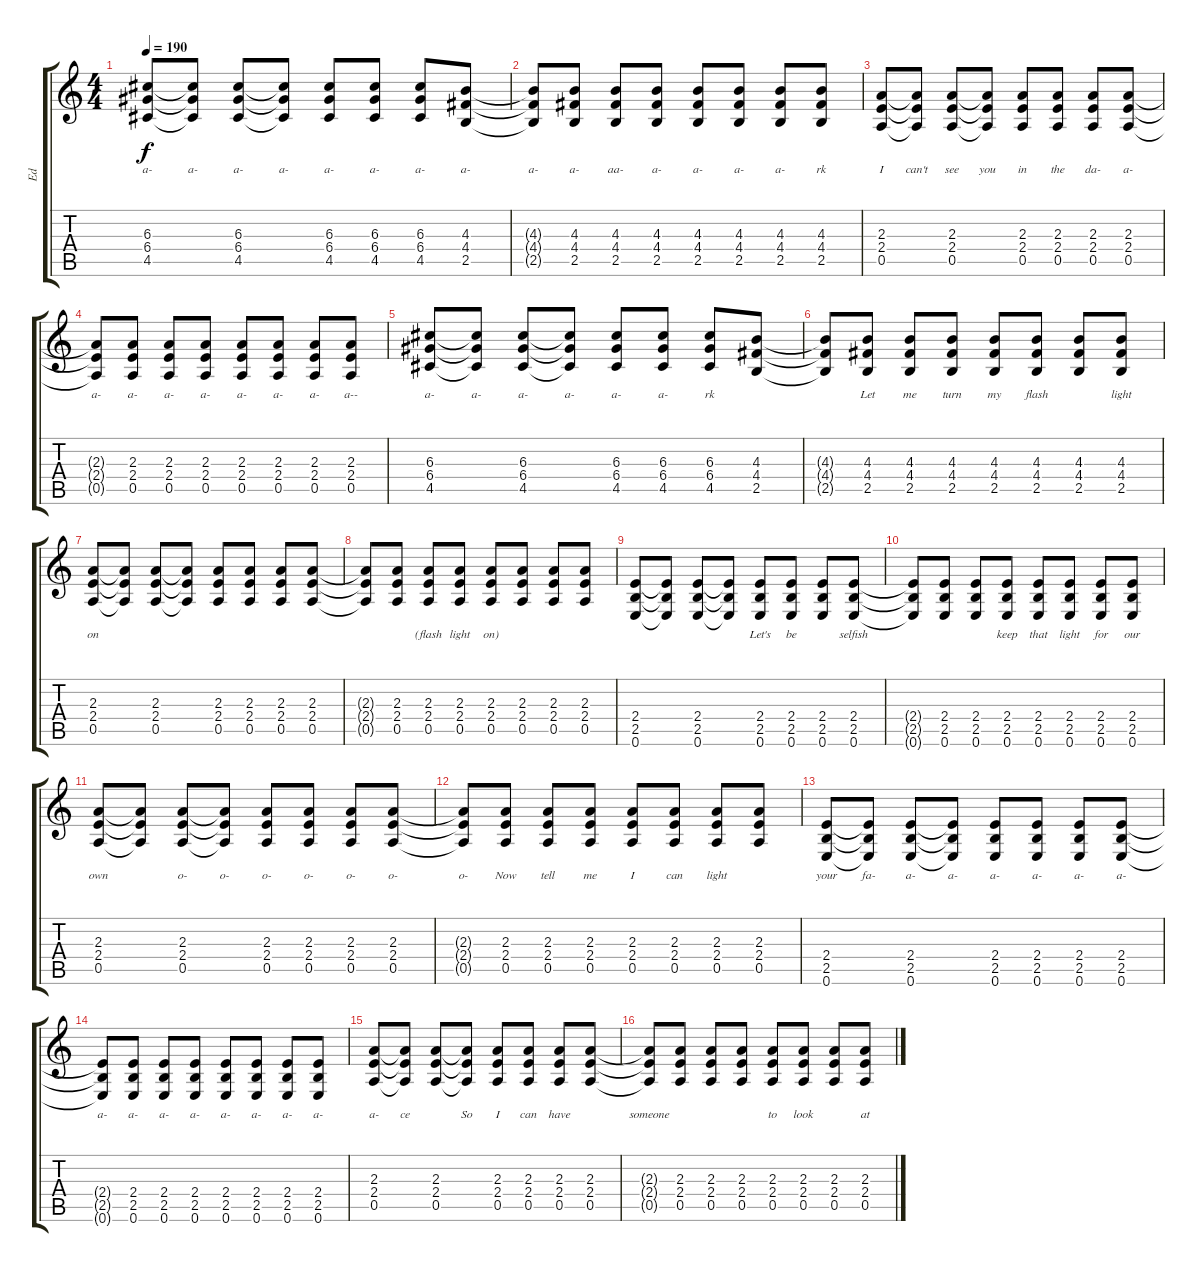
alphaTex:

\track ("Ed" "Ed") {instrument acousticguitarsteel}
\staff {score tabs}
\tuning (E4 B3 G3 D3 A2 E2) {hide}
\ts (4 4)
\tempo 190
\clef g2
\ks c
(6.3 6.4 4.5).8{lyrics (0 "a-") lyrics (1 "") lyrics (2 "") lyrics (3 "") lyrics (4 "") dy f} (6.3{t} 6.4{t} 4.5{t}).8{lyrics (0 "a-") lyrics (1 "") lyrics (2 "") lyrics (3 "") lyrics (4 "")} (6.3 6.4 4.5).8{lyrics (0 "a-") lyrics (1 "") lyrics (2 "") lyrics (3 "") lyrics (4 "")} (6.3{t} 6.4{t} 4.5{t}).8{lyrics (0 "a-") lyrics (1 "") lyrics (2 "") lyrics (3 "") lyrics (4 "")} (6.3 6.4 4.5).8{lyrics (0 "a-") lyrics (1 "") lyrics (2 "") lyrics (3 "") lyrics (4 "")} (6.3 6.4 4.5).8{lyrics (0 "a-") lyrics (1 "") lyrics (2 "") lyrics (3 "") lyrics (4 "")} (6.3 6.4 4.5).8{lyrics (0 "a-") lyrics (1 "") lyrics (2 "") lyrics (3 "") lyrics (4 "")} (4.3 4.4 2.5).8{lyrics (0 "a-") lyrics (1 "") lyrics (2 "") lyrics (3 "") lyrics (4 "")} |
(4.3{t} 4.4{t} 2.5{t}).8{lyrics (0 "a-") lyrics (1 "") lyrics (2 "") lyrics (3 "") lyrics (4 "")} (4.3 4.4 2.5).8{lyrics (0 "a-") lyrics (1 "") lyrics (2 "") lyrics (3 "") lyrics (4 "")} (4.3 4.4 2.5).8{lyrics (0 "aa-") lyrics (1 "") lyrics (2 "") lyrics (3 "") lyrics (4 "")} (4.3 4.4 2.5).8{lyrics (0 "a-") lyrics (1 "") lyrics (2 "") lyrics (3 "") lyrics (4 "")} (4.3 4.4 2.5).8{lyrics (0 "a-") lyrics (1 "") lyrics (2 "") lyrics (3 "") lyrics (4 "")} (4.3 4.4 2.5).8{lyrics (0 "a-") lyrics (1 "") lyrics (2 "") lyrics (3 "") lyrics (4 "")} (4.3 4.4 2.5).8{lyrics (0 "a-") lyrics (1 "") lyrics (2 "") lyrics (3 "") lyrics (4 "")} (4.3 4.4 2.5).8{lyrics (0 "rk") lyrics (1 "") lyrics (2 "") lyrics (3 "") lyrics (4 "")} |
(2.3 2.4 0.5).8{lyrics (0 "I") lyrics (1 "") lyrics (2 "") lyrics (3 "") lyrics (4 "")} (2.3{t} 2.4{t} 0.5{t}).8{lyrics (0 "can't") lyrics (1 "") lyrics (2 "") lyrics (3 "") lyrics (4 "")} (2.3 2.4 0.5).8{lyrics (0 "see") lyrics (1 "") lyrics (2 "") lyrics (3 "") lyrics (4 "")} (2.3{t} 2.4{t} 0.5{t}).8{lyrics (0 "you") lyrics (1 "") lyrics (2 "") lyrics (3 "") lyrics (4 "")} (2.3 2.4 0.5).8{lyrics (0 "in") lyrics (1 "") lyrics (2 "") lyrics (3 "") lyrics (4 "")} (2.3 2.4 0.5).8{lyrics (0 "the") lyrics (1 "") lyrics (2 "") lyrics (3 "") lyrics (4 "")} (2.3 2.4 0.5).8{lyrics (0 "da-") lyrics (1 "") lyrics (2 "") lyrics (3 "") lyrics (4 "")} (2.3 2.4 0.5).8{lyrics (0 "a-") lyrics (1 "") lyrics (2 "") lyrics (3 "") lyrics (4 "")} |
(2.3{t} 2.4{t} 0.5{t}).8{lyrics (0 "a-") lyrics (1 "") lyrics (2 "") lyrics (3 "") lyrics (4 "")} (2.3 2.4 0.5).8{lyrics (0 "a-") lyrics (1 "") lyrics (2 "") lyrics (3 "") lyrics (4 "")} (2.3 2.4 0.5).8{lyrics (0 "a-") lyrics (1 "") lyrics (2 "") lyrics (3 "") lyrics (4 "")} (2.3 2.4 0.5).8{lyrics (0 "a-") lyrics (1 "") lyrics (2 "") lyrics (3 "") lyrics (4 "")} (2.3 2.4 0.5).8{lyrics (0 "a-") lyrics (1 "") lyrics (2 "") lyrics (3 "") lyrics (4 "")} (2.3 2.4 0.5).8{lyrics (0 "a-") lyrics (1 "") lyrics (2 "") lyrics (3 "") lyrics (4 "")} (2.3 2.4 0.5).8{lyrics (0 "a-") lyrics (1 "") lyrics (2 "") lyrics (3 "") lyrics (4 "")} (2.3 2.4 0.5).8{lyrics (0 "a--") lyrics (1 "") lyrics (2 "") lyrics (3 "") lyrics (4 "")} |
(6.3 6.4 4.5).8{lyrics (0 "a-") lyrics (1 "") lyrics (2 "") lyrics (3 "") lyrics (4 "")} (6.3{t} 6.4{t} 4.5{t}).8{lyrics (0 "a-") lyrics (1 "") lyrics (2 "") lyrics (3 "") lyrics (4 "")} (6.3 6.4 4.5).8{lyrics (0 "a-") lyrics (1 "") lyrics (2 "") lyrics (3 "") lyrics (4 "")} (6.3{t} 6.4{t} 4.5{t}).8{lyrics (0 "a-") lyrics (1 "") lyrics (2 "") lyrics (3 "") lyrics (4 "")} (6.3 6.4 4.5).8{lyrics (0 "a-") lyrics (1 "") lyrics (2 "") lyrics (3 "") lyrics (4 "")} (6.3 6.4 4.5).8{lyrics (0 "a-") lyrics (1 "") lyrics (2 "") lyrics (3 "") lyrics (4 "")} (6.3 6.4 4.5).8{lyrics (0 "rk") lyrics (1 "") lyrics (2 "") lyrics (3 "") lyrics (4 "")} (4.3 4.4 2.5).8{lyrics (0 "") lyrics (1 "") lyrics (2 "") lyrics (3 "") lyrics (4 "")} |
(4.3{t} 4.4{t} 2.5{t}).8{lyrics (0 "") lyrics (1 "") lyrics (2 "") lyrics (3 "") lyrics (4 "")} (4.3 4.4 2.5).8{lyrics (0 "Let") lyrics (1 "") lyrics (2 "") lyrics (3 "") lyrics (4 "")} (4.3 4.4 2.5).8{lyrics (0 "me") lyrics (1 "") lyrics (2 "") lyrics (3 "") lyrics (4 "")} (4.3 4.4 2.5).8{lyrics (0 "turn") lyrics (1 "") lyrics (2 "") lyrics (3 "") lyrics (4 "")} (4.3 4.4 2.5).8{lyrics (0 "my") lyrics (1 "") lyrics (2 "") lyrics (3 "") lyrics (4 "")} (4.3 4.4 2.5).8{lyrics (0 "flash") lyrics (1 "") lyrics (2 "") lyrics (3 "") lyrics (4 "")} (4.3 4.4 2.5).8{lyrics (0 "") lyrics (1 "") lyrics (2 "") lyrics (3 "") lyrics (4 "")} (4.3 4.4 2.5).8{lyrics (0 "light") lyrics (1 "") lyrics (2 "") lyrics (3 "") lyrics (4 "")} |
(2.3 2.4 0.5).8{lyrics (0 "on") lyrics (1 "") lyrics (2 "") lyrics (3 "") lyrics (4 "")} (2.3{t} 2.4{t} 0.5{t}).8{lyrics (0 "") lyrics (1 "") lyrics (2 "") lyrics (3 "") lyrics (4 "")} (2.3 2.4 0.5).8{lyrics (0 "") lyrics (1 "") lyrics (2 "") lyrics (3 "") lyrics (4 "")} (2.3{t} 2.4{t} 0.5{t}).8{lyrics (0 "") lyrics (1 "") lyrics (2 "") lyrics (3 "") lyrics (4 "")} (2.3 2.4 0.5).8{lyrics (0 "") lyrics (1 "") lyrics (2 "") lyrics (3 "") lyrics (4 "")} (2.3 2.4 0.5).8{lyrics (0 "") lyrics (1 "") lyrics (2 "") lyrics (3 "") lyrics (4 "")} (2.3 2.4 0.5).8{lyrics (0 "") lyrics (1 "") lyrics (2 "") lyrics (3 "") lyrics (4 "")} (2.3 2.4 0.5).8{lyrics (0 "") lyrics (1 "") lyrics (2 "") lyrics (3 "") lyrics (4 "")} |
(2.3{t} 2.4{t} 0.5{t}).8{lyrics (0 "") lyrics (1 "") lyrics (2 "") lyrics (3 "") lyrics (4 "")} (2.3 2.4 0.5).8{lyrics (0 "") lyrics (1 "") lyrics (2 "") lyrics (3 "") lyrics (4 "")} (2.3 2.4 0.5).8{lyrics (0 "(flash") lyrics (1 "") lyrics (2 "") lyrics (3 "") lyrics (4 "")} (2.3 2.4 0.5).8{lyrics (0 "light") lyrics (1 "") lyrics (2 "") lyrics (3 "") lyrics (4 "")} (2.3 2.4 0.5).8{lyrics (0 "on)") lyrics (1 "") lyrics (2 "") lyrics (3 "") lyrics (4 "")} (2.3 2.4 0.5).8{lyrics (0 "") lyrics (1 "") lyrics (2 "") lyrics (3 "") lyrics (4 "")} (2.3 2.4 0.5).8{lyrics (0 "") lyrics (1 "") lyrics (2 "") lyrics (3 "") lyrics (4 "")} (2.3 2.4 0.5).8{lyrics (0 "") lyrics (1 "") lyrics (2 "") lyrics (3 "") lyrics (4 "")} |
(2.4 2.5 0.6).8{lyrics (0 "") lyrics (1 "") lyrics (2 "") lyrics (3 "") lyrics (4 "")} (2.4{t} 2.5{t} 0.6{t}).8{lyrics (0 "") lyrics (1 "") lyrics (2 "") lyrics (3 "") lyrics (4 "")} (2.4 2.5 0.6).8{lyrics (0 "") lyrics (1 "") lyrics (2 "") lyrics (3 "") lyrics (4 "")} (2.4{t} 2.5{t} 0.6{t}).8{lyrics (0 "") lyrics (1 "") lyrics (2 "") lyrics (3 "") lyrics (4 "")} (2.4 2.5 0.6).8{lyrics (0 "Let's") lyrics (1 "") lyrics (2 "") lyrics (3 "") lyrics (4 "")} (2.4 2.5 0.6).8{lyrics (0 "be") lyrics (1 "") lyrics (2 "") lyrics (3 "") lyrics (4 "")} (2.4 2.5 0.6).8{lyrics (0 "") lyrics (1 "") lyrics (2 "") lyrics (3 "") lyrics (4 "")} (2.4 2.5 0.6).8{lyrics (0 "selfish") lyrics (1 "") lyrics (2 "") lyrics (3 "") lyrics (4 "")} |
(2.4{t} 2.5{t} 0.6{t}).8{lyrics (0 "") lyrics (1 "") lyrics (2 "") lyrics (3 "") lyrics (4 "")} (2.4 2.5 0.6).8{lyrics (0 "") lyrics (1 "") lyrics (2 "") lyrics (3 "") lyrics (4 "")} (2.4 2.5 0.6).8{lyrics (0 "") lyrics (1 "") lyrics (2 "") lyrics (3 "") lyrics (4 "")} (2.4 2.5 0.6).8{lyrics (0 "keep") lyrics (1 "") lyrics (2 "") lyrics (3 "") lyrics (4 "")} (2.4 2.5 0.6).8{lyrics (0 "that") lyrics (1 "") lyrics (2 "") lyrics (3 "") lyrics (4 "")} (2.4 2.5 0.6).8{lyrics (0 "light") lyrics (1 "") lyrics (2 "") lyrics (3 "") lyrics (4 "")} (2.4 2.5 0.6).8{lyrics (0 "for") lyrics (1 "") lyrics (2 "") lyrics (3 "") lyrics (4 "")} (2.4 2.5 0.6).8{lyrics (0 "our") lyrics (1 "") lyrics (2 "") lyrics (3 "") lyrics (4 "")} |
(2.3 2.4 0.5).8{lyrics (0 "own") lyrics (1 "") lyrics (2 "") lyrics (3 "") lyrics (4 "")} (2.3{t} 2.4{t} 0.5{t}).8{lyrics (0 "") lyrics (1 "") lyrics (2 "") lyrics (3 "") lyrics (4 "")} (2.3 2.4 0.5).8{lyrics (0 "o-") lyrics (1 "") lyrics (2 "") lyrics (3 "") lyrics (4 "")} (2.3{t} 2.4{t} 0.5{t}).8{lyrics (0 "o-") lyrics (1 "") lyrics (2 "") lyrics (3 "") lyrics (4 "")} (2.3 2.4 0.5).8{lyrics (0 "o-") lyrics (1 "") lyrics (2 "") lyrics (3 "") lyrics (4 "")} (2.3 2.4 0.5).8{lyrics (0 "o-") lyrics (1 "") lyrics (2 "") lyrics (3 "") lyrics (4 "")} (2.3 2.4 0.5).8{lyrics (0 "o-") lyrics (1 "") lyrics (2 "") lyrics (3 "") lyrics (4 "")} (2.3 2.4 0.5).8{lyrics (0 "o-") lyrics (1 "") lyrics (2 "") lyrics (3 "") lyrics (4 "")} |
(2.3{t} 2.4{t} 0.5{t}).8{lyrics (0 "o-") lyrics (1 "") lyrics (2 "") lyrics (3 "") lyrics (4 "")} (2.3 2.4 0.5).8{lyrics (0 "Now") lyrics (1 "") lyrics (2 "") lyrics (3 "") lyrics (4 "")} (2.3 2.4 0.5).8{lyrics (0 "tell") lyrics (1 "") lyrics (2 "") lyrics (3 "") lyrics (4 "")} (2.3 2.4 0.5).8{lyrics (0 "me") lyrics (1 "") lyrics (2 "") lyrics (3 "") lyrics (4 "")} (2.3 2.4 0.5).8{lyrics (0 "I") lyrics (1 "") lyrics (2 "") lyrics (3 "") lyrics (4 "")} (2.3 2.4 0.5).8{lyrics (0 "can") lyrics (1 "") lyrics (2 "") lyrics (3 "") lyrics (4 "")} (2.3 2.4 0.5).8{lyrics (0 "light") lyrics (1 "") lyrics (2 "") lyrics (3 "") lyrics (4 "")} (2.3 2.4 0.5).8{lyrics (0 "") lyrics (1 "") lyrics (2 "") lyrics (3 "") lyrics (4 "")} |
(2.4 2.5 0.6).8{lyrics (0 "your") lyrics (1 "") lyrics (2 "") lyrics (3 "") lyrics (4 "")} (2.4{t} 2.5{t} 0.6{t}).8{lyrics (0 "fa-") lyrics (1 "") lyrics (2 "") lyrics (3 "") lyrics (4 "")} (2.4 2.5 0.6).8{lyrics (0 "a-") lyrics (1 "") lyrics (2 "") lyrics (3 "") lyrics (4 "")} (2.4{t} 2.5{t} 0.6{t}).8{lyrics (0 "a-") lyrics (1 "") lyrics (2 "") lyrics (3 "") lyrics (4 "")} (2.4 2.5 0.6).8{lyrics (0 "a-") lyrics (1 "") lyrics (2 "") lyrics (3 "") lyrics (4 "")} (2.4 2.5 0.6).8{lyrics (0 "a-") lyrics (1 "") lyrics (2 "") lyrics (3 "") lyrics (4 "")} (2.4 2.5 0.6).8{lyrics (0 "a-") lyrics (1 "") lyrics (2 "") lyrics (3 "") lyrics (4 "")} (2.4 2.5 0.6).8{lyrics (0 "a-") lyrics (1 "") lyrics (2 "") lyrics (3 "") lyrics (4 "")} |
(2.4{t} 2.5{t} 0.6{t}).8{lyrics (0 "a-") lyrics (1 "") lyrics (2 "") lyrics (3 "") lyrics (4 "")} (2.4 2.5 0.6).8{lyrics (0 "a-") lyrics (1 "") lyrics (2 "") lyrics (3 "") lyrics (4 "")} (2.4 2.5 0.6).8{lyrics (0 "a-") lyrics (1 "") lyrics (2 "") lyrics (3 "") lyrics (4 "")} (2.4 2.5 0.6).8{lyrics (0 "a-") lyrics (1 "") lyrics (2 "") lyrics (3 "") lyrics (4 "")} (2.4 2.5 0.6).8{lyrics (0 "a-") lyrics (1 "") lyrics (2 "") lyrics (3 "") lyrics (4 "")} (2.4 2.5 0.6).8{lyrics (0 "a-") lyrics (1 "") lyrics (2 "") lyrics (3 "") lyrics (4 "")} (2.4 2.5 0.6).8{lyrics (0 "a-") lyrics (1 "") lyrics (2 "") lyrics (3 "") lyrics (4 "")} (2.4 2.5 0.6).8{lyrics (0 "a-") lyrics (1 "") lyrics (2 "") lyrics (3 "") lyrics (4 "")} |
(2.3 2.4 0.5).8{lyrics (0 "a-") lyrics (1 "") lyrics (2 "") lyrics (3 "") lyrics (4 "")} (2.3{t} 2.4{t} 0.5{t}).8{lyrics (0 "ce") lyrics (1 "") lyrics (2 "") lyrics (3 "") lyrics (4 "")} (2.3 2.4 0.5).8{lyrics (0 "") lyrics (1 "") lyrics (2 "") lyrics (3 "") lyrics (4 "")} (2.3{t} 2.4{t} 0.5{t}).8{lyrics (0 "So") lyrics (1 "") lyrics (2 "") lyrics (3 "") lyrics (4 "")} (2.3 2.4 0.5).8{lyrics (0 "I") lyrics (1 "") lyrics (2 "") lyrics (3 "") lyrics (4 "")} (2.3 2.4 0.5).8{lyrics (0 "can") lyrics (1 "") lyrics (2 "") lyrics (3 "") lyrics (4 "")} (2.3 2.4 0.5).8{lyrics (0 "have") lyrics (1 "") lyrics (2 "") lyrics (3 "") lyrics (4 "")} (2.3 2.4 0.5).8{lyrics (0 "") lyrics (1 "") lyrics (2 "") lyrics (3 "") lyrics (4 "")} |
(2.3{t} 2.4{t} 0.5{t}).8{lyrics (0 "someone") lyrics (1 "") lyrics (2 "") lyrics (3 "") lyrics (4 "")} (2.3 2.4 0.5).8{lyrics (0 "") lyrics (1 "") lyrics (2 "") lyrics (3 "") lyrics (4 "")} (2.3 2.4 0.5).8{lyrics (0 "") lyrics (1 "") lyrics (2 "") lyrics (3 "") lyrics (4 "")} (2.3 2.4 0.5).8{lyrics (0 "") lyrics (1 "") lyrics (2 "") lyrics (3 "") lyrics (4 "")} (2.3 2.4 0.5).8{lyrics (0 "to") lyrics (1 "") lyrics (2 "") lyrics (3 "") lyrics (4 "")} (2.3 2.4 0.5).8{lyrics (0 "look") lyrics (1 "") lyrics (2 "") lyrics (3 "") lyrics (4 "")} (2.3 2.4 0.5).8{lyrics (0 "") lyrics (1 "") lyrics (2 "") lyrics (3 "") lyrics (4 "")} (2.3 2.4 0.5).8{lyrics (0 "at") lyrics (1 "") lyrics (2 "") lyrics (3 "") lyrics (4 "")}
